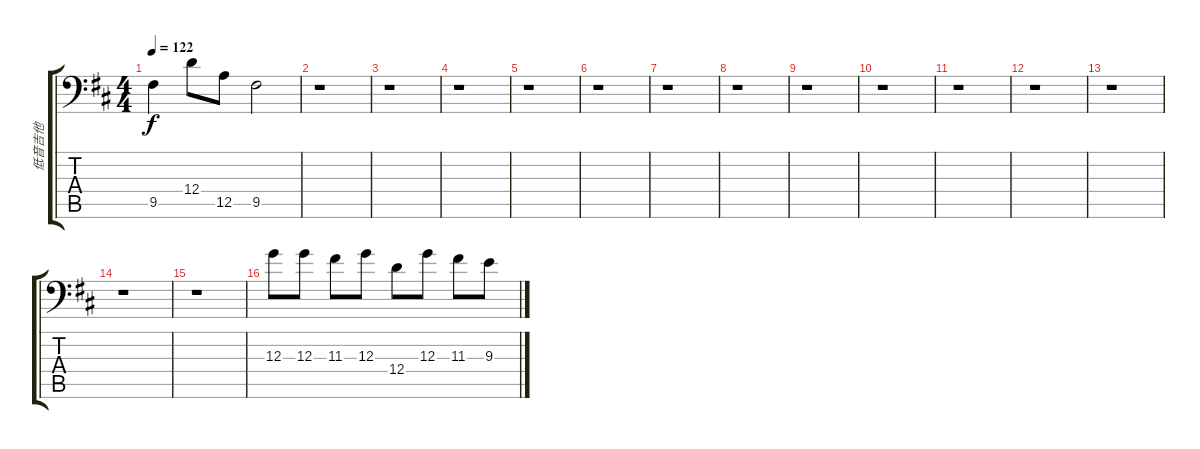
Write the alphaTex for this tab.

\track ("低音吉他" "低音吉他") {instrument acousticguitarsteel}
\staff {score tabs}
\tuning (E3 B2 G2 D2 A1 E1) {hide}
\ts (4 4)
\tempo 122
\clef f4
\ks d
9.5.4{dy f} 12.4.8 12.5.8 9.5.2 |
r.1 |
r.1 |
r.1 |
r.1 |
r.1 |
r.1 |
r.1 |
r.1 |
r.1 |
r.1 |
r.1 |
r.1 |
r.1 |
r.1 |
12.3.8{volume 11 instrument slapbass1} 12.3.8 11.3.8 12.3.8 12.4.8 12.3.8 11.3.8 9.3.8
